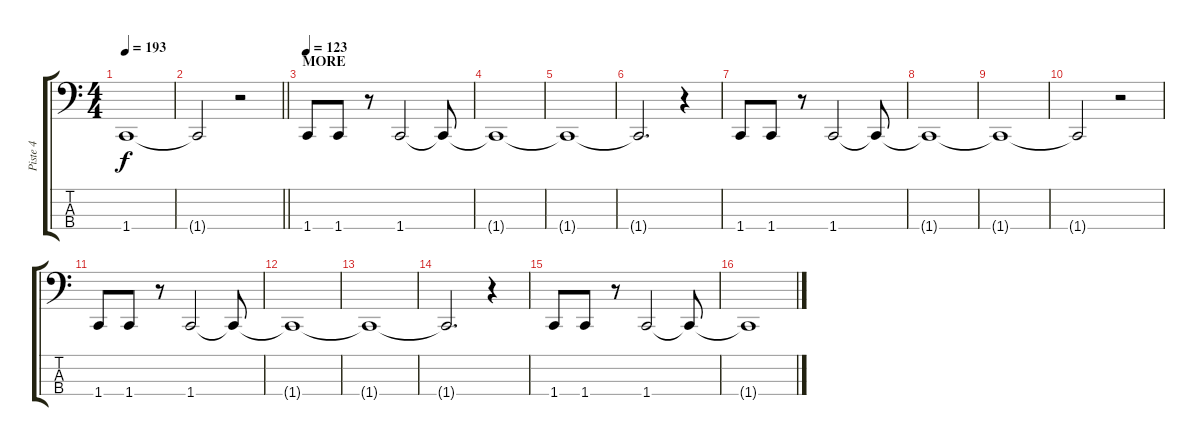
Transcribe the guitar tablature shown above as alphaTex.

\track ("Piste 4" "Piste 4") {instrument electricbassfinger}
\staff {score tabs}
\tuning (E2 B1 Gb1 B0) {hide}
\ts (4 4)
\tempo 193
\clef f4
\ks c
1.4{t}.1{dy f} |
\barLineRight lightlight
1.4{t}.2 r.2 |
\section ("" "MORE")
\tempo 123
1.4.8 1.4.8 r.8 1.4.2 1.4{t}.8 |
1.4{t}.1 |
1.4{t}.1 |
1.4{t}.2{d} r.4 |
1.4.8 1.4.8 r.8 1.4.2 1.4{t}.8 |
1.4{t}.1 |
1.4{t}.1 |
1.4{t}.2 r.2 |
1.4.8 1.4.8 r.8 1.4.2 1.4{t}.8 |
1.4{t}.1 |
1.4{t}.1 |
1.4{t}.2{d} r.4 |
1.4.8 1.4.8 r.8 1.4.2 1.4{t}.8 |
1.4{t}.1
